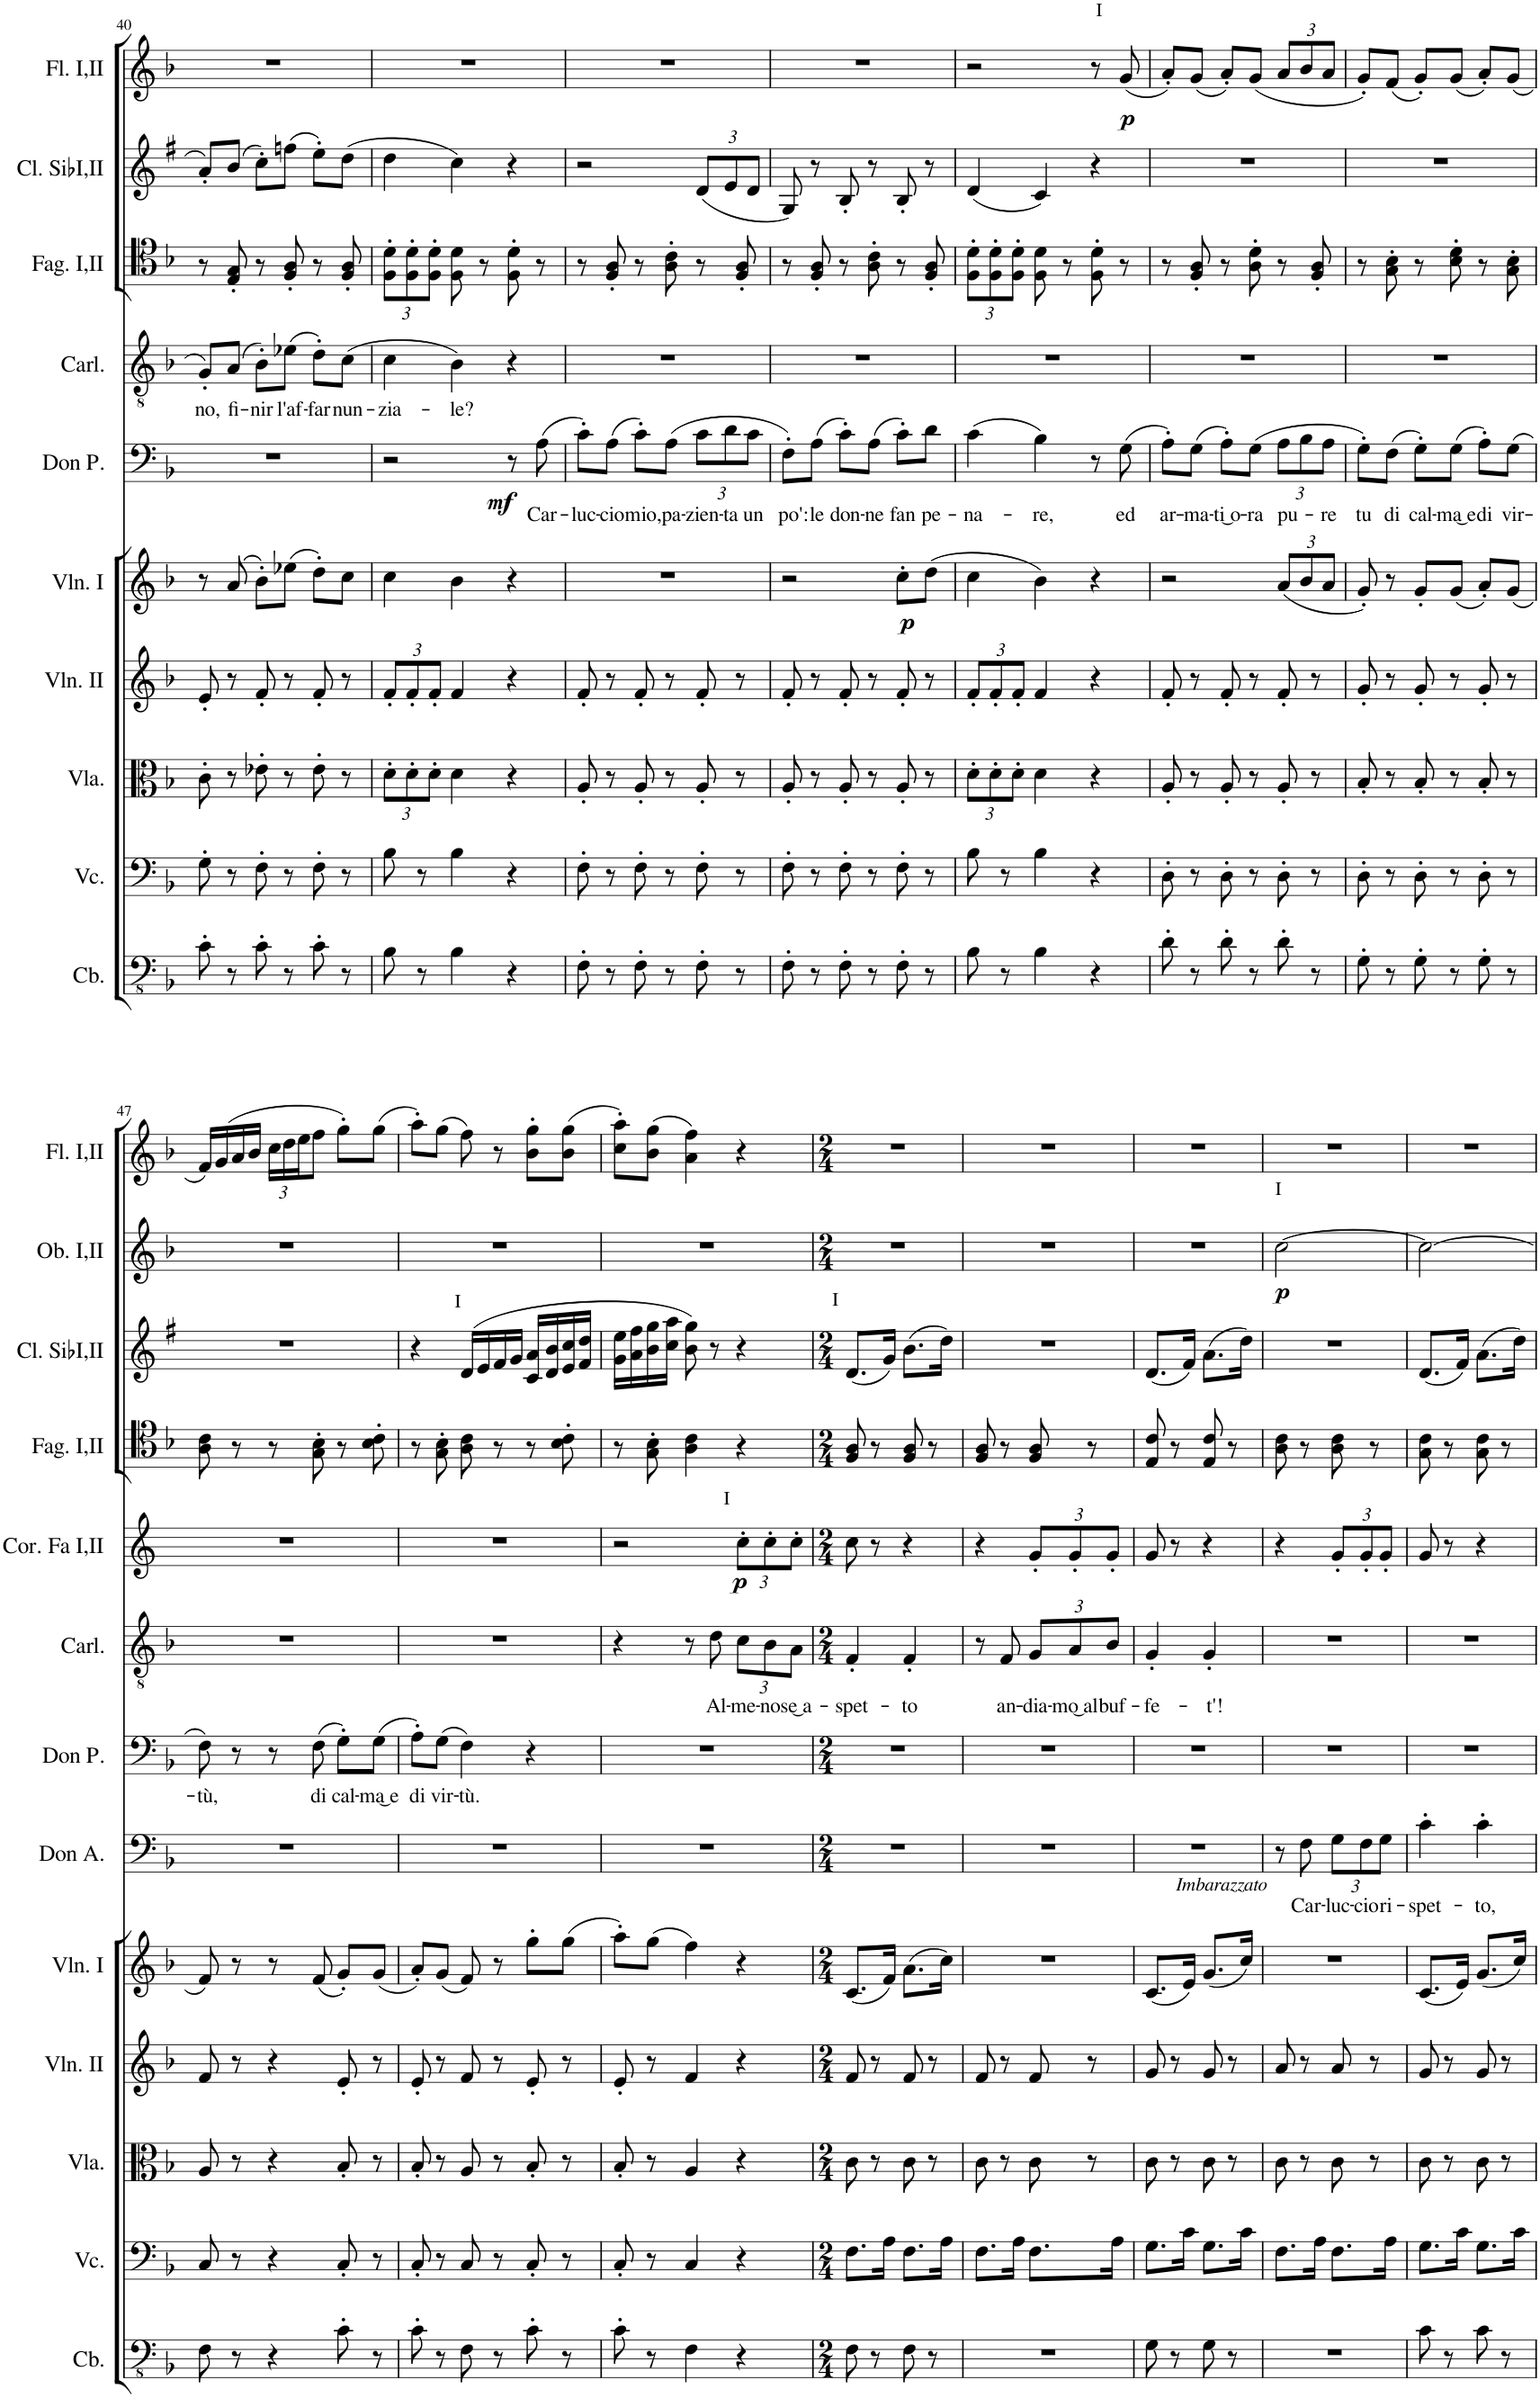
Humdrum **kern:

**kern	**kern	**kern	**kern	**kern	**dynam	**kern	**text	**kern	**text	**dynam	**kern	**text	**kern	**dynam	**kern	**kern	**kern	**dynam	**kern	**dynam
*part13	*part12	*part11	*part10	*part9	*part9	*part8	*part8	*part7	*part7	*part7	*part6	*part6	*part5	*part5	*part4	*part3	*part2	*part2	*part1	*part1
*staff13	*staff12	*staff11	*staff10	*staff9	*staff9	*staff8	*staff8	*staff7	*staff7	*staff7	*staff6	*staff6	*staff5	*staff5	*staff4	*staff3	*staff2	*staff2	*staff1	*staff1
*I"Cb.	*I"Vc.	*I"Vla.	*I"Vln. II	*I"Vln. I	*	*I"Don Alfonso	*	*I"Don Pasquale	*	*	*I"Carluccio	*	*I"Cor. Fa I,II	*	*I"Fag. I,II	*I"Cl. Sib I,II	*I"Ob. I,II	*	*I"Fl. I,II	*
*I'Cb.	*I'Vc.	*I'Vla.	*I'Vln. II	*I'Vln. I	*	*I'Don A.	*	*I'Don P.	*	*	*I'Carl.	*	*I'Cor. Fa I,II	*	*I'Fag. I,II	*I'Cl. SibI,II	*I'Ob. I,II	*	*I'Fl. I,II	*
!!LO:PB:g=z
*clefFv4	*clefF4	*clefC3	*clefG2	*clefG2	*	*clefF4	*	*clefF4	*	*	*clefGv2	*	*clefG2	*	*clefC4	*clefG2	*clefG2	*	*clefG2	*
*	*	*	*	*	*	*	*	*	*	*	*	*	*Trd4c7	*	*	*Trd1c2	*	*	*	*
*k[b-]	*k[b-]	*k[b-]	*k[b-]	*k[b-]	*	*k[b-]	*	*k[b-]	*	*	*k[b-]	*	*k[]	*	*k[b-]	*k[f#]	*k[b-]	*	*k[b-]	*
*M3/4	*M3/4	*M3/4	*M3/4	*M3/4	*	*M3/4	*	*M3/4	*	*	*M3/4	*	*M3/4	*	*M3/4	*M3/4	*M3/4	*	*M3/4	*
=40	=40	=40	=40	=40	=40	=40	=40	=40	=40	=40	=40	=40	=40	=40	=40	=40	=40	=40	=40	=40
!	!	!	!	!	!	!	!	!	!	!	!	!LO:LY:b	!	!	!	!	!	!	!	!
8C'\	8G'\	8c'\	8e'/	8r	.	2.r	.	2.r	.	.	8G'/L	no,	2.r	.	8r	8a'/L	2.r	.	2.r	.
!	!	!	!	!	!	!	!	!	!	!	!	!LO:LY:b	!	!	!	!	!	!	!	!
8r	8r	8r	8r	(8a/	.	.	.	.	.	.	(8A/J	fi-	.	.	8E/' 8G/'	(8b/J	.	.	.	.
!	!	!	!	!	!	!	!	!	!	!	!	!LO:LY:b	!	!	!	!	!	!	!	!
8C'\	8F'\	8e-X'\	8f'/	8b-'\L)	.	.	.	.	.	.	8B-'\L)	-nir	.	.	8r	8cc'\L)	.	.	.	.
!	!	!	!	!	!	!	!	!	!	!	!	!LO:LY:b	!	!	!	!	!	!	!	!
8r	8r	8r	8r	(8ee-X\J	.	.	.	.	.	.	(8e-X\J	l'af-	.	.	8F/' 8A/'	(8ffn\J	.	.	.	.
!	!	!	!	!	!	!	!	!	!	!	!	!LO:LY:b	!	!	!	!	!	!	!	!
8C'\	8F'\	8e-'\	8f'/	8dd'\L)	.	.	.	.	.	.	8d'\L)	-far	.	.	8r	8ee'\L)	.	.	.	.
!	!	!	!	!	!	!	!	!	!	!	!	!LO:LY:b	!	!	!	!	!	!	!	!
8r	8r	8r	8r	8cc\J	.	.	.	.	.	.	(8c\J	nun-	.	.	8F/' 8A/'	(8dd\J	.	.	.	.
=41	=41	=41	=41	=41	=41	=41	=41	=41	=41	=41	=41	=41	=41	=41	=41	=41	=41	=41	=41	=41
*	*	*Xbrackettup	*Xbrackettup	*	*	*	*	*	*	*	*	*	*	*	*	*	*	*	*	*
!	!	!	!	!	!	!	!	!	!	!	!	!LO:LY:b	!	!	!	!	!	!	!	!
*	*	*	*	*	*	*	*	*	*	*	*	*	*	*	*Xbrackettup	*	*	*	*	*
8BB-\	8B-\	12d'\L	12f'/L	4cc\	.	2.r	.	2r	.	.	4c\	-zia-	2.r	.	12F\' 12d\'L	4dd\	2.r	.	2.r	.
.	.	12d'\	12f'/	.	.	.	.	.	.	.	.	.	.	.	12F\' 12d\'	.	.	.	.	.
8r	8r	.	.	.	.	.	.	.	.	.	.	.	.	.	.	.	.	.	.	.
.	.	12d'\J	12f'/J	.	.	.	.	.	.	.	.	.	.	.	12F\' 12d\'J	.	.	.	.	.
!	!	!	!	!	!	!	!	!	!	!	!	!LO:LY:b	!	!	!	!	!	!	!	!
4BB-\	4B-\	4d\	4f/	4b-\	.	.	.	.	.	.	4B-\)	-le?	.	.	8F\ 8d\	4cc\)	.	.	.	.
.	.	.	.	.	.	.	.	.	.	.	.	.	.	.	8r	.	.	.	.	.
!	!	!	!	!	!	!	!	!	!	!LO:DY:b	!	!	!	!	!	!	!	!	!	!
4r	4r	4r	4r	4r	.	.	.	8r	.	mf	4r	.	.	.	8F\' 8d\'	4r	.	.	.	.
!	!	!	!	!	!	!	!	!	!LO:LY:b	!	!	!	!	!	!	!	!	!	!	!
.	.	.	.	.	.	.	.	(8A\	Car-	.	.	.	.	.	8r	.	.	.	.	.
=42	=42	=42	=42	=42	=42	=42	=42	=42	=42	=42	=42	=42	=42	=42	=42	=42	=42	=42	=42	=42
!	!	!	!	!	!	!	!	!	!LO:LY:b	!	!	!	!	!	!	!	!	!	!	!
8FF'\	8F'\	8A'/	8f'/	2.r	.	2.r	.	8c'\L)	-luc-	.	2.r	.	2.r	.	8r	2r	2.r	.	2.r	.
!	!	!	!	!	!	!	!	!	!LO:LY:b	!	!	!	!	!	!	!	!	!	!	!
8r	8r	8r	8r	.	.	.	.	(8A\J	-cio	.	.	.	.	.	8F/' 8A/'	.	.	.	.	.
!	!	!	!	!	!	!	!	!	!LO:LY:b	!	!	!	!	!	!	!	!	!	!	!
8FF'\	8F'\	8A'/	8f'/	.	.	.	.	8c'\L)	mio,	.	.	.	.	.	8r	.	.	.	.	.
!	!	!	!	!	!	!	!	!	!LO:LY:b	!	!	!	!	!	!	!	!	!	!	!
8r	8r	8r	8r	.	.	.	.	(8A\J	pa-	.	.	.	.	.	8A\' 8c\'	.	.	.	.	.
*	*	*	*	*	*	*	*	*Xbrackettup	*	*	*	*	*	*	*	*	*	*	*	*
!	!	!	!	!	!	!	!	!	!LO:LY:b	!	!	!	!	!	!	!	!	!	!	!
*	*	*	*	*	*	*	*	*	*	*	*	*	*	*	*	*Xbrackettup	*	*	*	*
8FF'\	8F'\	8A'/	8f'/	.	.	.	.	12c\L	-zien-	.	.	.	.	.	8r	(12d/L	.	.	.	.
!	!	!	!	!	!	!	!	!	!LO:LY:b	!	!	!	!	!	!	!	!	!	!	!
.	.	.	.	.	.	.	.	12d\	-ta	.	.	.	.	.	.	12e/	.	.	.	.
8r	8r	8r	8r	.	.	.	.	.	.	.	.	.	.	.	8F/' 8A/'	.	.	.	.	.
!	!	!	!	!	!	!	!	!	!LO:LY:b	!	!	!	!	!	!	!	!	!	!	!
.	.	.	.	.	.	.	.	12c\J	un	.	.	.	.	.	.	12d/J	.	.	.	.
=43	=43	=43	=43	=43	=43	=43	=43	=43	=43	=43	=43	=43	=43	=43	=43	=43	=43	=43	=43	=43
!	!	!	!	!	!	!	!	!	!LO:LY:b	!	!	!	!	!	!	!	!	!	!	!
8FF'\	8F'\	8A'/	8f'/	2r	.	2.r	.	8F'\L)	po':	.	2.r	.	2.r	.	8r	8G/)	2.r	.	2.r	.
!	!	!	!	!	!	!	!	!	!LO:LY:b	!	!	!	!	!	!	!	!	!	!	!
8r	8r	8r	8r	.	.	.	.	(8A\J	le	.	.	.	.	.	8F/' 8A/'	8r	.	.	.	.
!	!	!	!	!	!	!	!	!	!LO:LY:b	!	!	!	!	!	!	!	!	!	!	!
8FF'\	8F'\	8A'/	8f'/	.	.	.	.	8c'\L)	don-	.	.	.	.	.	8r	8B'/	.	.	.	.
!	!	!	!	!	!	!	!	!	!LO:LY:b	!	!	!	!	!	!	!	!	!	!	!
8r	8r	8r	8r	.	.	.	.	(8A\J	-ne	.	.	.	.	.	8A\' 8c\'	8r	.	.	.	.
!	!	!	!	!	!LO:DY:b	!	!	!	!LO:LY:b	!	!	!	!	!	!	!	!	!	!	!
8FF'\	8F'\	8A'/	8f'/	8cc'\L	p	.	.	8c'\L)	fan	.	.	.	.	.	8r	8B'/	.	.	.	.
!	!	!	!	!	!	!	!	!	!LO:LY:b	!	!	!	!	!	!	!	!	!	!	!
8r	8r	8r	8r	(8dd\J	.	.	.	8d\J	pe-	.	.	.	.	.	8F/' 8A/'	8r	.	.	.	.
=44	=44	=44	=44	=44	=44	=44	=44	=44	=44	=44	=44	=44	=44	=44	=44	=44	=44	=44	=44	=44
!	!	!	!	!	!	!	!	!	!LO:LY:b	!	!	!	!	!	!	!	!	!	!	!
8BB-\	8B-\	12d'\L	12f'/L	4cc\	.	2.r	.	(4c\	-na-	.	2.r	.	2.r	.	12F\' 12d\'L	(4d/	2.r	.	2r	.
.	.	12d'\	12f'/	.	.	.	.	.	.	.	.	.	.	.	12F\' 12d\'	.	.	.	.	.
8r	8r	.	.	.	.	.	.	.	.	.	.	.	.	.	.	.	.	.	.	.
.	.	12d'\J	12f'/J	.	.	.	.	.	.	.	.	.	.	.	12F\' 12d\'J	.	.	.	.	.
!	!	!	!	!	!	!	!	!	!LO:LY:b	!	!	!	!	!	!	!	!	!	!	!
4BB-\	4B-\	4d\	4f/	4b-\)	.	.	.	4B-\)	-re,	.	.	.	.	.	8F\ 8d\	4c/)	.	.	.	.
.	.	.	.	.	.	.	.	.	.	.	.	.	.	.	8r	.	.	.	.	.
4r	4r	4r	4r	4r	.	.	.	8r	.	.	.	.	.	.	8F\' 8d\'	4r	.	.	8r	.
!	!	!	!	!	!	!	!	!	!	!	!	!	!	!	!	!	!	!	!LO:TX:a:t=I	!
!	!	!	!	!	!	!	!	!	!LO:LY:b	!	!	!	!	!	!	!	!	!	!	!LO:DY:b
.	.	.	.	.	.	.	.	(8G\	ed	.	.	.	.	.	8r	.	.	.	(8g/	p
=45	=45	=45	=45	=45	=45	=45	=45	=45	=45	=45	=45	=45	=45	=45	=45	=45	=45	=45	=45	=45
!	!	!	!	!	!	!	!	!	!LO:LY:b	!	!	!	!	!	!	!	!	!	!	!
8D'\	8D'\	8A'/	8f'/	2r	.	2.r	.	8A'\L)	ar-	.	2.r	.	2.r	.	8r	2.r	2.r	.	8a'/L)	.
!	!	!	!	!	!	!	!	!	!LO:LY:b	!	!	!	!	!	!	!	!	!	!	!
8r	8r	8r	8r	.	.	.	.	(8G\J	-ma-	.	.	.	.	.	8F/' 8A/'	.	.	.	(8g/J	.
!	!	!	!	!	!	!	!	!	!LO:LY:b	!	!	!	!	!	!	!	!	!	!	!
8D'\	8D'\	8A'/	8f'/	.	.	.	.	8A'\L)	-ti͜ o-	.	.	.	.	.	8r	.	.	.	8a'/L)	.
!	!	!	!	!	!	!	!	!	!LO:LY:b	!	!	!	!	!	!	!	!	!	!	!
8r	8r	8r	8r	.	.	.	.	(8G\J	-ra	.	.	.	.	.	8A\' 8d\'	.	.	.	(8g/J	.
*	*	*	*	*Xbrackettup	*	*	*	*	*	*	*	*	*	*	*	*	*	*	*	*
!	!	!	!	!	!	!	!	!	!LO:LY:b	!	!	!	!	!	!	!	!	!	!	!
*	*	*	*	*	*	*	*	*	*	*	*	*	*	*	*	*	*	*	*Xbrackettup	*
8D'\	8D'\	8A'/	8f'/	(12a/L	.	.	.	12A\L	pu-	.	.	.	.	.	8r	.	.	.	12a/L	.
.	.	.	.	12b-/	.	.	.	12B-\	.	.	.	.	.	.	.	.	.	.	12b-/	.
8r	8r	8r	8r	.	.	.	.	.	.	.	.	.	.	.	8F/' 8A/'	.	.	.	.	.
!	!	!	!	!	!	!	!	!	!LO:LY:b	!	!	!	!	!	!	!	!	!	!	!
.	.	.	.	12a/J	.	.	.	12A\J	-re	.	.	.	.	.	.	.	.	.	12a/J	.
=46	=46	=46	=46	=46	=46	=46	=46	=46	=46	=46	=46	=46	=46	=46	=46	=46	=46	=46	=46	=46
!	!	!	!	!	!	!	!	!	!LO:LY:b	!	!	!	!	!	!	!	!	!	!	!
8GG'\	8D'\	8B-'/	8g'/	8g'/)	.	2.r	.	8G'\L)	tu	.	2.r	.	2.r	.	8r	2.r	2.r	.	8g'/L)	.
!	!	!	!	!	!	!	!	!	!LO:LY:b	!	!	!	!	!	!	!	!	!	!	!
8r	8r	8r	8r	8r	.	.	.	(8F\J	di	.	.	.	.	.	8G\' 8B-\'	.	.	.	(8f/J	.
!	!	!	!	!	!	!	!	!	!LO:LY:b	!	!	!	!	!	!	!	!	!	!	!
8GG'\	8D'\	8B-'/	8g'/	8g'/L	.	.	.	8G'\L)	cal-	.	.	.	.	.	8r	.	.	.	8g'/L)	.
!	!	!	!	!	!	!	!	!	!LO:LY:b	!	!	!	!	!	!	!	!	!	!	!
8r	8r	8r	8r	(8g/J	.	.	.	(8G\J	-ma͜ e	.	.	.	.	.	8B-\' 8d\'	.	.	.	(8g/J	.
!	!	!	!	!	!	!	!	!	!LO:LY:b	!	!	!	!	!	!	!	!	!	!	!
8GG'\	8D'\	8B-'/	8g'/	8a'/L)	.	.	.	8A'\L)	di	.	.	.	.	.	8r	.	.	.	8a'/L)	.
!	!	!	!	!	!	!	!	!	!LO:LY:b	!	!	!	!	!	!	!	!	!	!	!
8r	8r	8r	8r	(8g/J	.	.	.	(8G\J	vir-	.	.	.	.	.	8G\' 8B-\'	.	.	.	(8g/J	.
!!LO:LB:g=z
=47	=47	=47	=47	=47	=47	=47	=47	=47	=47	=47	=47	=47	=47	=47	=47	=47	=47	=47	=47	=47
!	!	!	!	!	!	!	!	!	!LO:LY:b	!	!	!	!	!	!	!	!	!	!	!
8FF\	8C/	8A/	8f/	8f/)	.	2.r	.	8F\)	-tù,	.	2.r	.	2.r	.	8A\ 8c\	2.r	2.r	.	16f/LL)	.
.	.	.	.	.	.	.	.	.	.	.	.	.	.	.	.	.	.	.	(16g/	.
8r	8r	8r	8r	8r	.	.	.	8r	.	.	.	.	.	.	8r	.	.	.	16a/	.
.	.	.	.	.	.	.	.	.	.	.	.	.	.	.	.	.	.	.	16b-/JJ	.
4r	4r	4r	4r	8r	.	.	.	8r	.	.	.	.	.	.	8r	.	.	.	24cc\LL	.
.	.	.	.	.	.	.	.	.	.	.	.	.	.	.	.	.	.	.	24dd\	.
.	.	.	.	.	.	.	.	.	.	.	.	.	.	.	.	.	.	.	24ee\J	.
!	!	!	!	!	!	!	!	!	!LO:LY:b	!	!	!	!	!	!	!	!	!	!	!
.	.	.	.	(8f/	.	.	.	(8F\	di	.	.	.	.	.	8G\' 8B-\'	.	.	.	8ff\J	.
!	!	!	!	!	!	!	!	!	!LO:LY:b	!	!	!	!	!	!	!	!	!	!	!
8C'\	8C'/	8B-'/	8e'/	8g'/L)	.	.	.	8G'\L)	cal-	.	.	.	.	.	8r	.	.	.	8gg'\L)	.
!	!	!	!	!	!	!	!	!	!LO:LY:b	!	!	!	!	!	!	!	!	!	!	!
8r	8r	8r	8r	(8g/J	.	.	.	(8G\J	-ma͜ e	.	.	.	.	.	8B-\' 8c\'	.	.	.	(8gg\J	.
=48	=48	=48	=48	=48	=48	=48	=48	=48	=48	=48	=48	=48	=48	=48	=48	=48	=48	=48	=48	=48
!	!	!	!	!	!	!	!	!	!LO:LY:b	!	!	!	!	!	!	!	!	!	!	!
8C'\	8C'/	8B-'/	8e'/	8a'/L)	.	2.r	.	8A'\L)	di	.	2.r	.	2.r	.	8r	4r	2.r	.	8aa'\L)	.
!	!	!	!	!	!	!	!	!	!LO:LY:b	!	!	!	!	!	!	!	!	!	!	!
8r	8r	8r	8r	(8g/J	.	.	.	(8G\J	vir-	.	.	.	.	.	8G\' 8B-\'	.	.	.	(8gg\J	.
!	!	!	!	!	!	!	!	!	!	!	!	!	!	!	!	!LO:TX:a:t=I	!	!	!	!
!	!	!	!	!	!	!	!	!	!LO:LY:b	!	!	!	!	!	!	!	!	!	!	!
8FF\	8C/	8A/	8f/	8f/)	.	.	.	4F\)	-tù.	.	.	.	.	.	8A\ 8c\	(16d/LL	.	.	8ff\)	.
.	.	.	.	.	.	.	.	.	.	.	.	.	.	.	.	16e/	.	.	.	.
8r	8r	8r	8r	8r	.	.	.	.	.	.	.	.	.	.	8r	16f#/	.	.	8r	.
.	.	.	.	.	.	.	.	.	.	.	.	.	.	.	.	16g/JJ	.	.	.	.
8C'\	8C'/	8B-'/	8e'/	8gg'\L	.	.	.	4r	.	.	.	.	.	.	8r	16c/ 16a/LL	.	.	8b-\' 8gg\'L	.
.	.	.	.	.	.	.	.	.	.	.	.	.	.	.	.	16d/ 16b/	.	.	.	.
8r	8r	8r	8r	(8gg\J	.	.	.	.	.	.	.	.	.	.	8B-\' 8c\'	16e/ 16cc/	.	.	(8b-\ 8gg\J	.
.	.	.	.	.	.	.	.	.	.	.	.	.	.	.	.	16f#/ 16dd/JJ	.	.	.	.
=49	=49	=49	=49	=49	=49	=49	=49	=49	=49	=49	=49	=49	=49	=49	=49	=49	=49	=49	=49	=49
8C'\	8C'/	8B-'/	8e'/	8aa'\L)	.	2.r	.	2.r	.	.	4r	.	2r	.	8r	16g\ 16ee\LL	2.r	.	8cc\' 8aa\'L)	.
.	.	.	.	.	.	.	.	.	.	.	.	.	.	.	.	16a\ 16ff#\	.	.	.	.
8r	8r	8r	8r	(8gg\J	.	.	.	.	.	.	.	.	.	.	8G\' 8B-\'	16b\ 16gg\	.	.	(8b-\ 8gg\J	.
.	.	.	.	.	.	.	.	.	.	.	.	.	.	.	.	16cc\ 16aa\JJ	.	.	.	.
4FF\	4C/	4A/	4f/	4ff\)	.	.	.	.	.	.	8r	.	.	.	4A\ 4c\	8b\ 8gg\)	.	.	4a\ 4ff\)	.
!	!	!	!	!	!	!	!	!	!	!	!	!LO:LY:b	!	!	!	!	!	!	!	!
.	.	.	.	.	.	.	.	.	.	.	8d\	Al-	.	.	.	8r	.	.	.	.
*	*	*	*	*	*	*	*	*	*	*	*Xbrackettup	*	*	*	*	*	*	*	*	*
!	!	!	!	!	!	!	!	!	!	!	!	!LO:LY:b	!	!	!	!	!	!	!	!
*	*	*	*	*	*	*	*	*	*	*	*	*	*Xbrackettup	*	*	*	*	*	*	*
!	!	!	!	!	!	!	!	!	!	!	!	!	!LO:TX:a:t=I	!	!	!	!	!	!	!
!	!	!	!	!	!	!	!	!	!	!	!	!	!	!LO:DY:b	!	!	!	!	!	!
4r	4r	4r	4r	4r	.	.	.	.	.	.	12c\L	-me-	12cc'\L	p	4r	4r	.	.	4r	.
!	!	!	!	!	!	!	!	!	!	!	!	!LO:LY:b	!	!	!	!	!	!	!	!
.	.	.	.	.	.	.	.	.	.	.	12B-\	-no	12cc'\	.	.	.	.	.	.	.
!	!	!	!	!	!	!	!	!	!	!	!	!LO:LY:b	!	!	!	!	!	!	!	!
.	.	.	.	.	.	.	.	.	.	.	12A\J	se͜ a-	12cc'\J	.	.	.	.	.	.	.
=50	=50	=50	=50	=50	=50	=50	=50	=50	=50	=50	=50	=50	=50	=50	=50	=50	=50	=50	=50	=50
*M2/4	*M2/4	*M2/4	*M2/4	*M2/4	*	*M2/4	*	*M2/4	*	*	*M2/4	*	*M2/4	*	*M2/4	*M2/4	*M2/4	*	*M2/4	*
!	!	!	!	!	!	!	!	!	!	!	!	!	!	!	!	!LO:TX:a:t=I	!	!	!	!
!	!	!	!	!	!	!	!	!	!	!	!	!LO:LY:b	!	!	!	!	!	!	!	!
8FF\	8.F\L	8c\	8f/	(8.c/L	.	2r	.	2r	.	.	4F'/	-spet-	8cc\	.	8F/ 8A/	(8.d/L	2r	.	2r	.
8r	.	8r	8r	.	.	.	.	.	.	.	.	.	8r	.	8r	.	.	.	.	.
.	16A\Jk	.	.	16f/Jk)	.	.	.	.	.	.	.	.	.	.	.	16g/Jk)	.	.	.	.
!	!	!	!	!	!	!	!	!	!	!	!	!LO:LY:b	!	!	!	!	!	!	!	!
8FF\	8.F\L	8c\	8f/	(8.a\L	.	.	.	.	.	.	4F'/	-to	4r	.	8F/ 8A/	(8.b\L	.	.	.	.
8r	.	8r	8r	.	.	.	.	.	.	.	.	.	.	.	8r	.	.	.	.	.
.	16A\Jk	.	.	16cc\Jk)	.	.	.	.	.	.	.	.	.	.	.	16dd\Jk)	.	.	.	.
=51	=51	=51	=51	=51	=51	=51	=51	=51	=51	=51	=51	=51	=51	=51	=51	=51	=51	=51	=51	=51
2r	8.F\L	8c\	8f/	2r	.	2r	.	2r	.	.	8r	.	4r	.	8F/ 8A/	2r	2r	.	2r	.
!	!	!	!	!	!	!	!	!	!	!	!	!LO:LY:b	!	!	!	!	!	!	!	!
.	.	8r	8r	.	.	.	.	.	.	.	8F/	an-	.	.	8r	.	.	.	.	.
.	16A\Jk	.	.	.	.	.	.	.	.	.	.	.	.	.	.	.	.	.	.	.
!	!	!	!	!	!	!	!	!	!	!	!	!LO:LY:b	!	!	!	!	!	!	!	!
.	8.F\L	8c\	8f/	.	.	.	.	.	.	.	12G/L	-dia-	12g'/L	.	8F/ 8A/	.	.	.	.	.
!	!	!	!	!	!	!	!	!	!	!	!	!LO:LY:b	!	!	!	!	!	!	!	!
.	.	.	.	.	.	.	.	.	.	.	12A/	-mo͜ al	12g'/	.	.	.	.	.	.	.
.	.	8r	8r	.	.	.	.	.	.	.	.	.	.	.	8r	.	.	.	.	.
!	!	!	!	!	!	!	!	!	!	!	!	!LO:LY:b	!	!	!	!	!	!	!	!
.	.	.	.	.	.	.	.	.	.	.	12B-/J	buf-	12g'/J	.	.	.	.	.	.	.
.	16A\Jk	.	.	.	.	.	.	.	.	.	.	.	.	.	.	.	.	.	.	.
=52	=52	=52	=52	=52	=52	=52	=52	=52	=52	=52	=52	=52	=52	=52	=52	=52	=52	=52	=52	=52
!	!	!	!	!	!	!LO:TX:b:i:t=Imbarazzato	!	!	!	!	!	!	!	!	!	!	!	!	!	!
!	!	!	!	!	!	!	!	!	!	!	!	!LO:LY:b	!	!	!	!	!	!	!	!
8GG\	8.G\L	8c\	8g/	(8.c/L	.	2r	.	2r	.	.	4G'/	-fe-	8g/	.	8E/ 8c/	(8.d/L	2r	.	2r	.
8r	.	8r	8r	.	.	.	.	.	.	.	.	.	8r	.	8r	.	.	.	.	.
.	16c\Jk	.	.	16e/Jk)	.	.	.	.	.	.	.	.	.	.	.	16f#/Jk)	.	.	.	.
!	!	!	!	!	!	!	!	!	!	!	!	!LO:LY:b	!	!	!	!	!	!	!	!
8GG\	8.G\L	8c\	8g/	(8.g/L	.	.	.	.	.	.	4G'/	-t'!	4r	.	8E/ 8c/	(8.a\L	.	.	.	.
8r	.	8r	8r	.	.	.	.	.	.	.	.	.	.	.	8r	.	.	.	.	.
.	16c\Jk	.	.	16cc/Jk)	.	.	.	.	.	.	.	.	.	.	.	16dd\Jk)	.	.	.	.
=53	=53	=53	=53	=53	=53	=53	=53	=53	=53	=53	=53	=53	=53	=53	=53	=53	=53	=53	=53	=53
!	!	!	!	!	!	!	!	!	!	!	!	!	!	!	!	!	!LO:TX:a:t=I	!	!	!
!	!	!	!	!	!	!	!	!	!	!	!	!	!	!	!	!	!	!LO:DY:b	!	!
2r	8.F\L	8c\	8a/	2r	.	8r	.	2r	.	.	2r	.	4r	.	8A\ 8c\	2r	[2cc\	p	2r	.
!	!	!	!	!	!	!	!LO:LY:b	!	!	!	!	!	!	!	!	!	!	!	!	!
.	.	8r	8r	.	.	8F\	Car-	.	.	.	.	.	.	.	8r	.	.	.	.	.
.	16A\Jk	.	.	.	.	.	.	.	.	.	.	.	.	.	.	.	.	.	.	.
*	*	*	*	*	*	*Xbrackettup	*	*	*	*	*	*	*	*	*	*	*	*	*	*
!	!	!	!	!	!	!	!LO:LY:b	!	!	!	!	!	!	!	!	!	!	!	!	!
.	8.F\L	8c\	8a/	.	.	12G\L	-luc-	.	.	.	.	.	12g'/L	.	8A\ 8c\	.	.	.	.	.
!	!	!	!	!	!	!	!LO:LY:b	!	!	!	!	!	!	!	!	!	!	!	!	!
.	.	.	.	.	.	12F\	-cio	.	.	.	.	.	12g'/	.	.	.	.	.	.	.
.	.	8r	8r	.	.	.	.	.	.	.	.	.	.	.	8r	.	.	.	.	.
!	!	!	!	!	!	!	!LO:LY:b	!	!	!	!	!	!	!	!	!	!	!	!	!
.	.	.	.	.	.	12G\J	ri-	.	.	.	.	.	12g'/J	.	.	.	.	.	.	.
.	16A\Jk	.	.	.	.	.	.	.	.	.	.	.	.	.	.	.	.	.	.	.
=54	=54	=54	=54	=54	=54	=54	=54	=54	=54	=54	=54	=54	=54	=54	=54	=54	=54	=54	=54	=54
!	!	!	!	!	!	!	!LO:LY:b	!	!	!	!	!	!	!	!	!	!	!	!	!
8C\	8.G\L	8c\	8g/	(8.c/L	.	4c'\	-spet-	2r	.	.	2r	.	8g/	.	8G\ 8c\	(8.d/L	2cc\_	.	2r	.
8r	.	8r	8r	.	.	.	.	.	.	.	.	.	8r	.	8r	.	.	.	.	.
.	16c\Jk	.	.	16e/Jk)	.	.	.	.	.	.	.	.	.	.	.	16f#/Jk)	.	.	.	.
!	!	!	!	!	!	!	!LO:LY:b	!	!	!	!	!	!	!	!	!	!	!	!	!
8C\	8.G\L	8c\	8g/	(8.g/L	.	4c'\	-to,	.	.	.	.	.	4r	.	8G\ 8c\	(8.a\L	.	.	.	.
8r	.	8r	8r	.	.	.	.	.	.	.	.	.	.	.	8r	.	.	.	.	.
.	16c\Jk	.	.	16cc/Jk)	.	.	.	.	.	.	.	.	.	.	.	16dd\Jk)	.	.	.	.
=	=	=	=	=	=	=	=	=	=	=	=	=	=	=	=	=	=	=	=	=
*-	*-	*-	*-	*-	*-	*-	*-	*-	*-	*-	*-	*-	*-	*-	*-	*-	*-	*-	*-	*-
